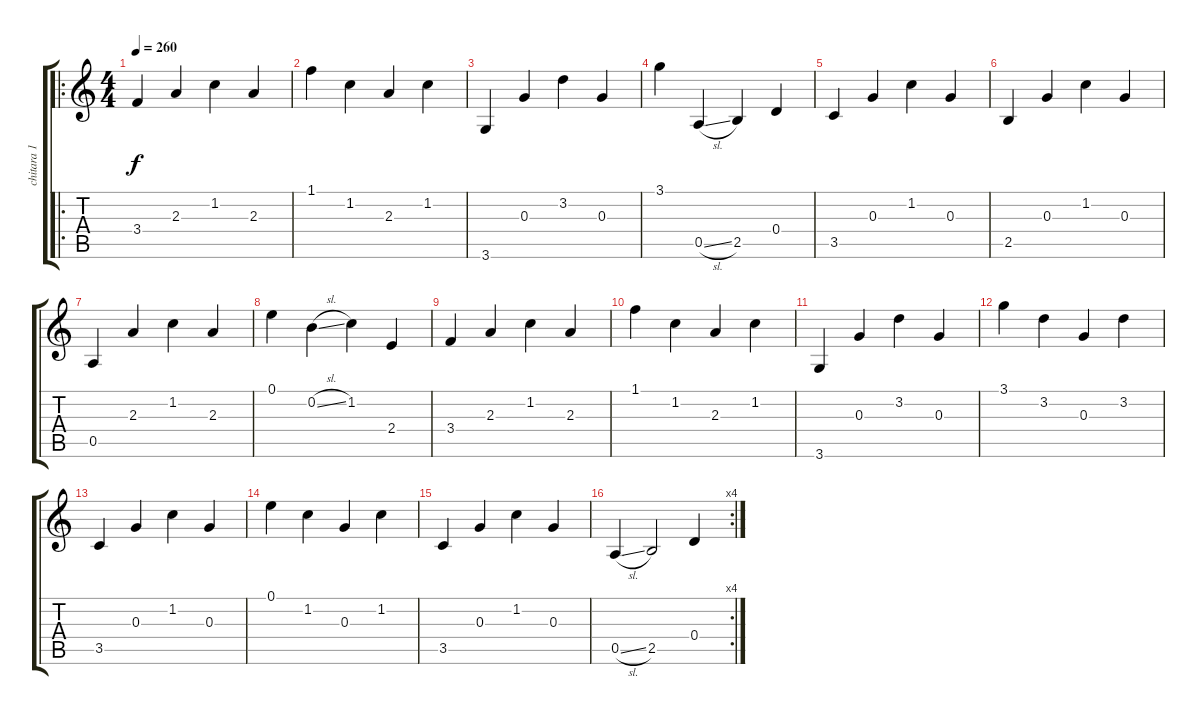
\track ("chitara 1 (ciupit)" "chitara 1 ") {instrument acousticguitarsteel}
\staff {score tabs}
\tuning (E4 B3 G3 D3 A2 E2) {hide}
\ro
\ts (4 4)
\tempo 260
\clef g2
\ks c
3.4.4{dy f} 2.3.4 1.2.4 2.3.4 |
1.1.4 1.2.4 2.3.4 1.2.4 |
3.6.4 0.3.4 3.2.4 0.3.4 |
3.1.4 0.5{sl}.4 2.5.4 0.4.4 |
3.5.4 0.3.4 1.2.4 0.3.4 |
2.5.4 0.3.4 1.2.4 0.3.4 |
0.5.4 2.3.4 1.2.4 2.3.4 |
0.1.4 0.2{sl}.4 1.2.4 2.4.4 |
3.4.4 2.3.4 1.2.4 2.3.4 |
1.1.4 1.2.4 2.3.4 1.2.4 |
3.6.4 0.3.4 3.2.4 0.3.4 |
3.1.4 3.2.4 0.3.4 3.2.4 |
3.5.4 0.3.4 1.2.4 0.3.4 |
0.1.4 1.2.4 0.3.4 1.2.4 |
3.5.4 0.3.4 1.2.4 0.3.4 |
\rc 4
0.5{sl}.4 2.5.2 0.4.4
